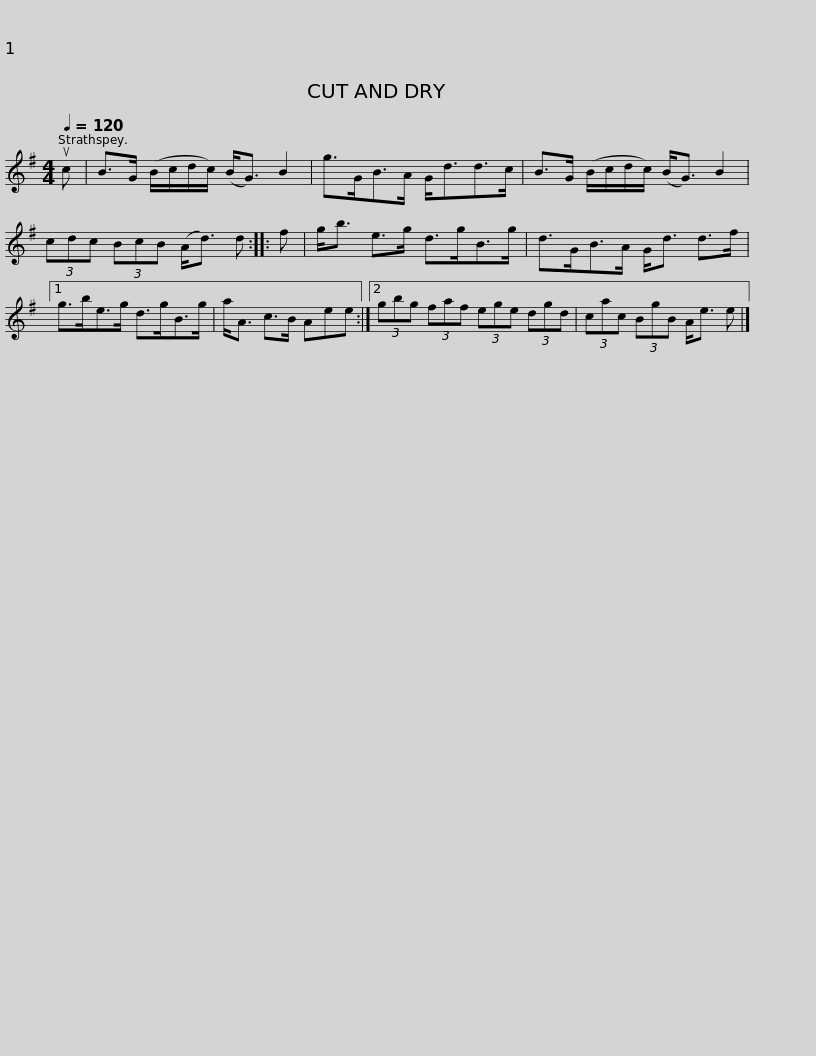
X:1
L:1/8
Q:1/4=120
M:4/4
I:linebreak $
K:G
V:1 treble
V:1
 uc | B>G (B/c/d/c/) (B<G) B2 | g>GB>A G<dd>c | B>G (B/c/d/c/) (B<G) B2 | (3cdc (3BcB (A<d) d :: %5
 f |$ g<b e>g d>gB>g | d>GB>A G<d d>f |1 g>be>g d>gB>g | a<A c>B Aee :|2$ %10
 (3gbg (3faf (3ege (3dgd | (3cac (3BgB A<e e |] %12
